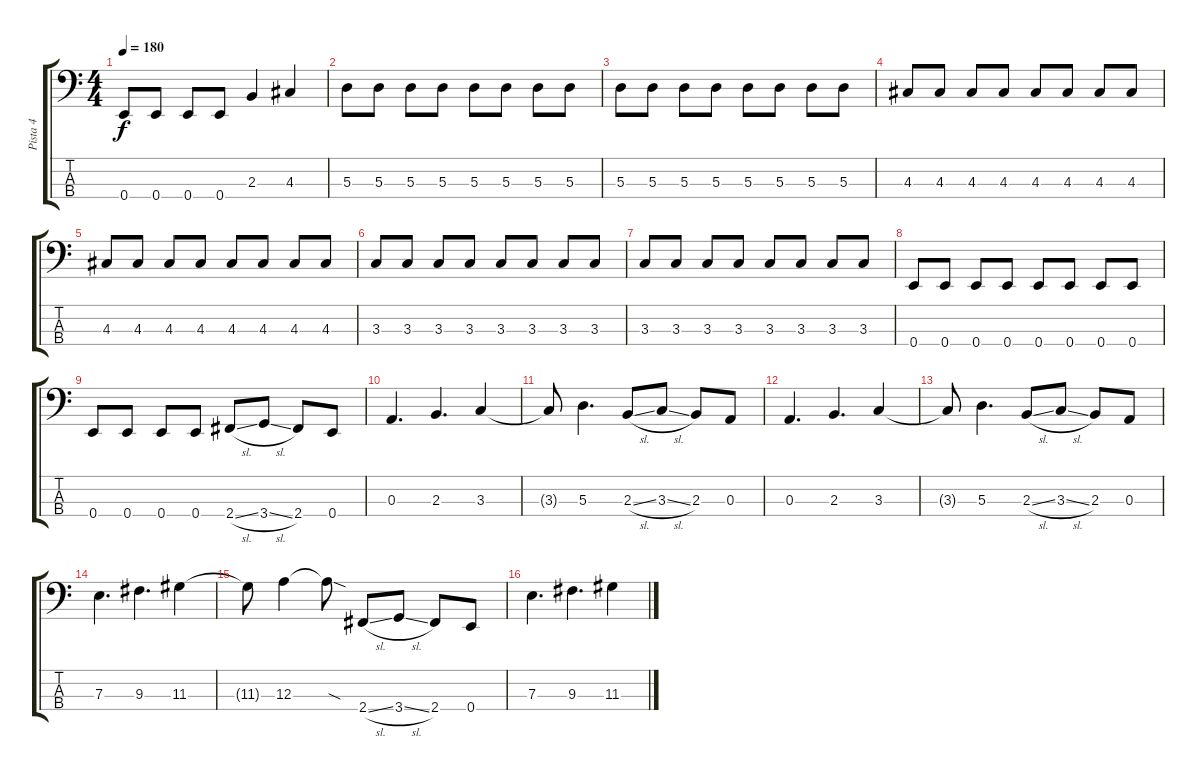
\track ("Pista 4" "Pista 4") {instrument electricbasspick}
\staff {score tabs}
\tuning (G2 D2 A1 E1) {hide}
\ts (4 4)
\tempo 180
\clef f4
\ks c
0.4.8{dy f} 0.4.8 0.4.8 0.4.8 2.3.4 4.3.4 |
5.3.8 5.3.8 5.3.8 5.3.8 5.3.8 5.3.8 5.3.8 5.3.8 |
5.3.8 5.3.8 5.3.8 5.3.8 5.3.8 5.3.8 5.3.8 5.3.8 |
4.3.8 4.3.8 4.3.8 4.3.8 4.3.8 4.3.8 4.3.8 4.3.8 |
4.3.8 4.3.8 4.3.8 4.3.8 4.3.8 4.3.8 4.3.8 4.3.8 |
3.3.8 3.3.8 3.3.8 3.3.8 3.3.8 3.3.8 3.3.8 3.3.8 |
3.3.8 3.3.8 3.3.8 3.3.8 3.3.8 3.3.8 3.3.8 3.3.8 |
0.4.8 0.4.8 0.4.8 0.4.8 0.4.8 0.4.8 0.4.8 0.4.8 |
0.4.8 0.4.8 0.4.8 0.4.8 2.4{sl}.8 3.4{sl}.8 2.4.8 0.4.8 |
0.3.4{d} 2.3.4{d} 3.3.4 |
3.3{t}.8 5.3.4{d} 2.3{sl}.8 3.3{sl}.8 2.3.8 0.3.8 |
0.3.4{d} 2.3.4{d} 3.3.4 |
3.3{t}.8 5.3.4{d} 2.3{sl}.8 3.3{sl}.8 2.3.8 0.3.8 |
7.3.4{d} 9.3.4{d} 11.3.4 |
11.3{t}.8 12.3.4 12.3{sod t}.8 2.4{sl}.8 3.4{sl}.8 2.4.8 0.4.8 |
7.3.4{d} 9.3.4{d} 11.3.4
